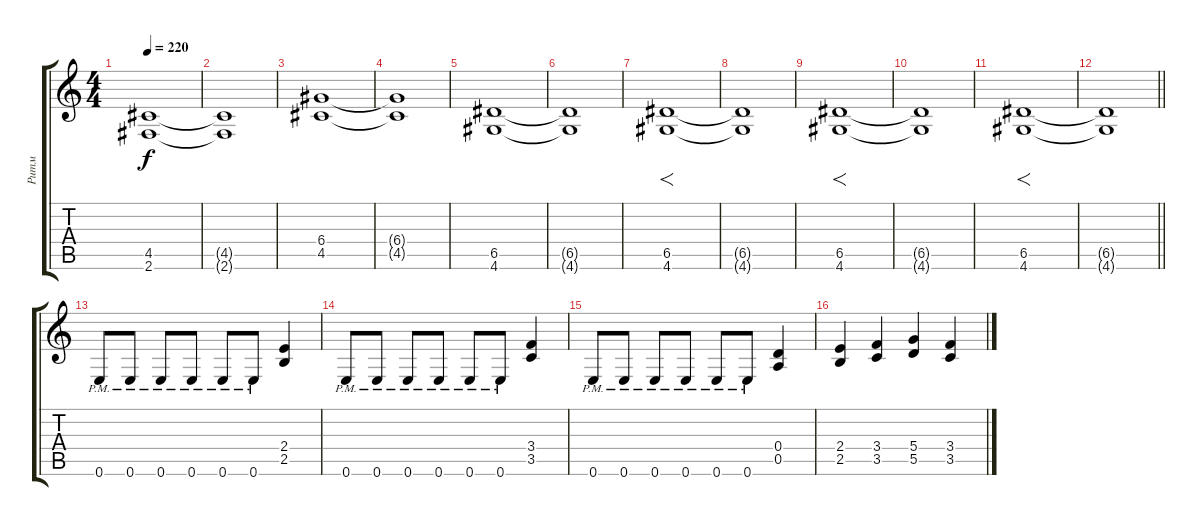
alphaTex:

\track ("Ритм" "Ритм") {instrument distortionguitar}
\staff {score tabs}
\tuning (E4 B3 G3 D3 A2 E2) {hide}
\ts (4 4)
\tempo 220
\clef g2
\ks c
(4.5 2.6).1{dy f} |
(4.5{t} 2.6{t}).1 |
(6.4 4.5).1 |
(6.4{t} 4.5{t}).1 |
(6.5 4.6).1 |
(6.5{t} 4.6{t}).1 |
(6.5 4.6).1{f} |
(6.5{t} 4.6{t}).1 |
(6.5 4.6).1{f} |
(6.5{t} 4.6{t}).1 |
(6.5 4.6).1{f} |
\barLineRight lightlight
(6.5{t} 4.6{t}).1 |
0.6{pm}.8 0.6{pm}.8 0.6{pm}.8 0.6{pm}.8 0.6{pm}.8 0.6{pm}.8 (2.4 2.5).4 |
0.6{pm}.8 0.6{pm}.8 0.6{pm}.8 0.6{pm}.8 0.6{pm}.8 0.6{pm}.8 (3.4 3.5).4 |
0.6{pm}.8 0.6{pm}.8 0.6{pm}.8 0.6{pm}.8 0.6{pm}.8 0.6{pm}.8 (0.4 0.5).4 |
(2.4 2.5).4 (3.4 3.5).4 (5.4 5.5).4 (3.4 3.5).4
